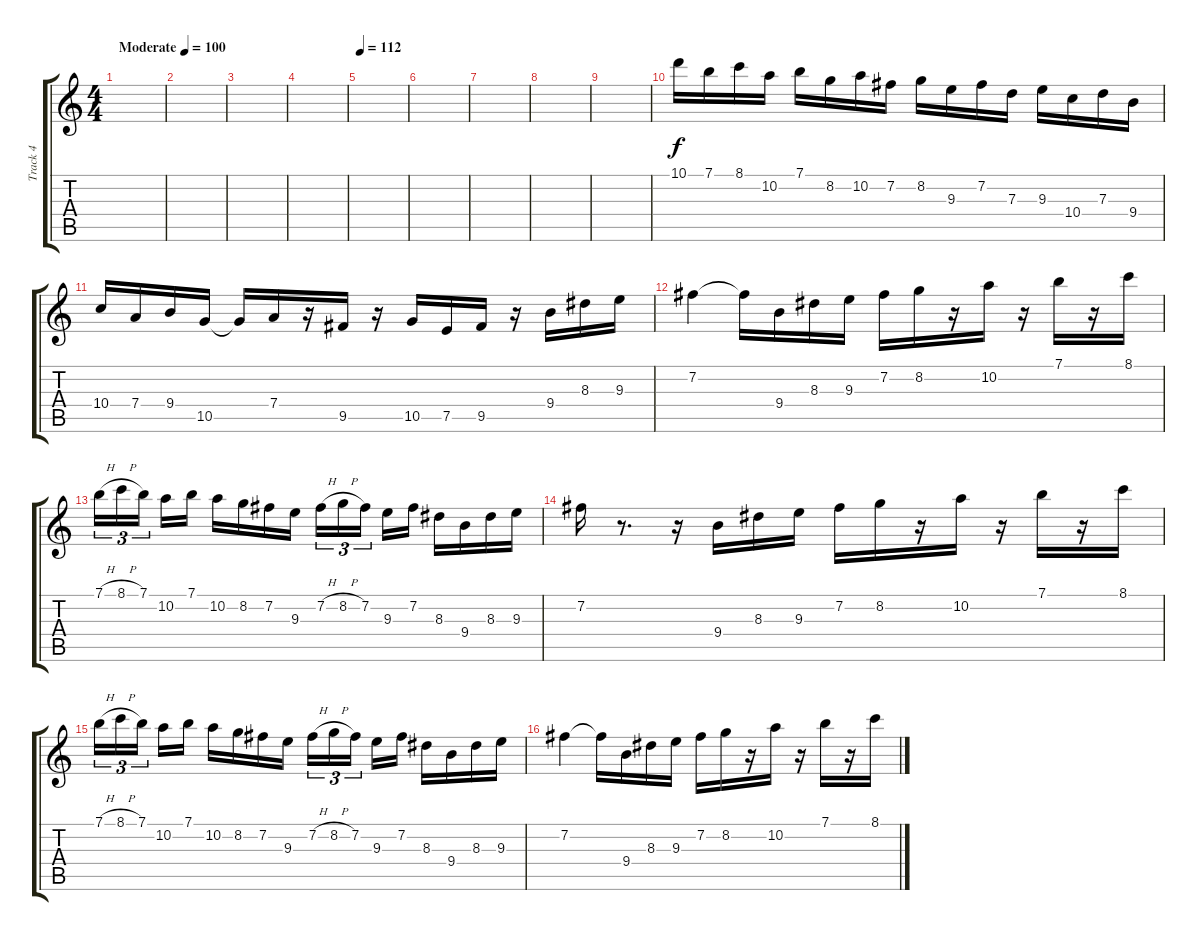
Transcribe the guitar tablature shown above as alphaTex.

\track ("Track 4" "Track 4") {instrument distortionguitar}
\staff {score tabs}
\tuning (E4 B3 G3 D3 A2 E2) {hide}
\ts (4 4)
\tempo (100 "Moderate")
\clef g2
\ks c
|
|
|
|
\tempo 112
|
|
|
|
|
10.1.16 7.1.16 8.1.16 10.2.16 7.1.16 8.2.16 10.2.16 7.2.16 8.2.16 9.3.16 7.2.16 7.3.16 9.3.16 10.4.16 7.3.16 9.4.16 |
10.4.16 7.4.16 9.4.16 10.5.16 10.5{t}.16 7.4.16 r.16 9.5.16 r.16 10.5.16 7.5.16 9.5.16 r.16 9.4.16 8.3.16 9.3.16 |
7.2.4 7.2{t}.16 9.4.16 8.3.16 9.3.16 7.2.16 8.2.16 r.16 10.2.16 r.16 7.1.16 r.16 8.1.16 |
7.1{h}.16{tu (3 2)} 8.1{h}.16{tu (3 2)} 7.1.16{tu (3 2) beam splitsecondary} 10.2.16 7.1.16 10.2.16 8.2.16 7.2.16 9.3.16 7.2{h}.16{tu (3 2)} 8.2{h}.16{tu (3 2)} 7.2.16{tu (3 2) beam splitsecondary} 9.3.16 7.2.16 8.3.16 9.4.16 8.3.16 9.3.16 |
7.2.16 r.8{d} r.16 9.4.16 8.3.16 9.3.16 7.2.16 8.2.16 r.16 10.2.16 r.16 7.1.16 r.16 8.1.16 |
7.1{h}.16{tu (3 2)} 8.1{h}.16{tu (3 2)} 7.1.16{tu (3 2) beam splitsecondary} 10.2.16 7.1.16 10.2.16 8.2.16 7.2.16 9.3.16 7.2{h}.16{tu (3 2)} 8.2{h}.16{tu (3 2)} 7.2.16{tu (3 2) beam splitsecondary} 9.3.16 7.2.16 8.3.16 9.4.16 8.3.16 9.3.16 |
7.2.4 7.2{t}.16 9.4.16 8.3.16 9.3.16 7.2.16 8.2.16 r.16 10.2.16 r.16 7.1.16 r.16 8.1.16
